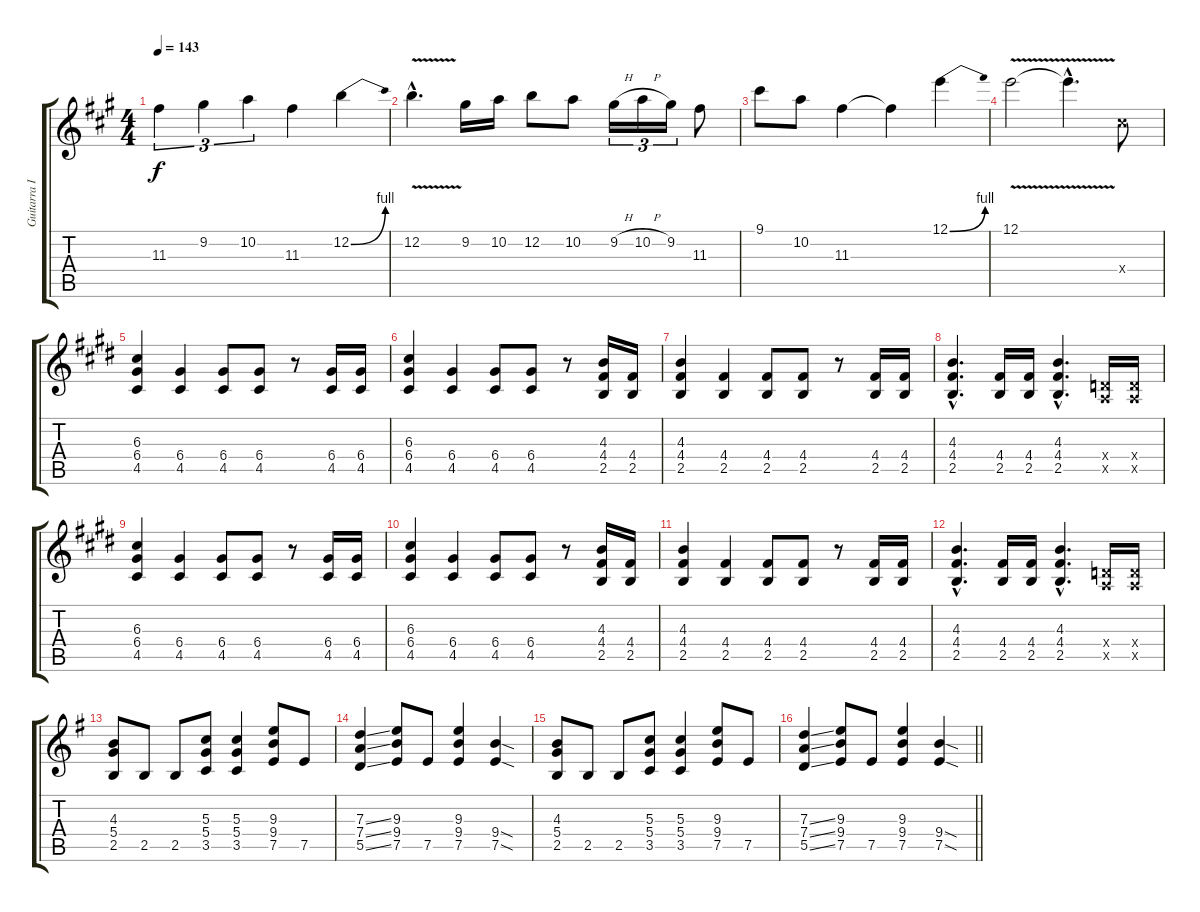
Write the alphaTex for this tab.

\track ("Guitarra I" "Guitarra I") {instrument overdrivenguitar}
\staff {score tabs}
\tuning (E4 B3 G3 D3 A2 E2) {hide}
\ts (4 4)
\tempo 143
\clef g2
\ks a
11.3.4{tu (3 2) dy f} 9.2.4{tu (3 2)} 10.2.4{tu (3 2)} 11.3.4 12.2{be (bend 0 0 60 4)}.4 |
12.2{v hac}.4{d} 9.2.16 10.2.16 12.2.8 10.2.8 9.2{h}.16{tu (3 2)} 10.2{h}.16{tu (3 2)} 9.2.16{tu (3 2)} 11.3.8 |
9.1.8 10.2.8 11.3.4 11.3{t}.4 12.1{be (bend 0 0 60 4)}.4 |
12.1{v}.2 12.1{hac t}.4{d} 11.4{x}.8 |
\ks e
(6.3 6.4 4.5).4 (6.4 4.5).4 (6.4 4.5).8 (6.4 4.5).8 r.8 (6.4 4.5).16 (6.4 4.5).16 |
(6.3 6.4 4.5).4 (6.4 4.5).4 (6.4 4.5).8 (6.4 4.5).8 r.8 (4.3 4.4 2.5).16 (4.4 2.5).16 |
(4.3 4.4 2.5).4 (4.4 2.5).4 (4.4 2.5).8 (4.4 2.5).8 r.8 (4.4 2.5).16 (4.4 2.5).16 |
(4.3{hac} 4.4{hac} 2.5{hac}).4{d} (4.4 2.5).16 (4.4 2.5).16 (4.3{hac} 4.4{hac} 2.5{hac}).4{d} (0.4{x} 0.5{x}).16 (0.4{x} 0.5{x}).16 |
(6.3 6.4 4.5).4 (6.4 4.5).4 (6.4 4.5).8 (6.4 4.5).8 r.8 (6.4 4.5).16 (6.4 4.5).16 |
(6.3 6.4 4.5).4 (6.4 4.5).4 (6.4 4.5).8 (6.4 4.5).8 r.8 (4.3 4.4 2.5).16 (4.4 2.5).16 |
(4.3 4.4 2.5).4 (4.4 2.5).4 (4.4 2.5).8 (4.4 2.5).8 r.8 (4.4 2.5).16 (4.4 2.5).16 |
(4.3{hac} 4.4{hac} 2.5{hac}).4{d} (4.4 2.5).16 (4.4 2.5).16 (4.3{hac} 4.4{hac} 2.5{hac}).4{d} (0.4{x} 0.5{x}).16 (0.4{x} 0.5{x}).16 |
\ks g
(4.3 5.4 2.5).8 2.5.8 2.5.8 (5.3 5.4 3.5).8 (5.3 5.4 3.5).4 (9.3 9.4 7.5).8 7.5.8 |
(7.3{ss} 7.4{ss} 5.5{ss}).4 (9.3 9.4 7.5).8 7.5.8 (9.3 9.4 7.5).4 (9.4{sod} 7.5{sod}).4 |
(4.3 5.4 2.5).8 2.5.8 2.5.8 (5.3 5.4 3.5).8 (5.3 5.4 3.5).4 (9.3 9.4 7.5).8 7.5.8 |
\barLineRight lightlight
(7.3{ss} 7.4{ss} 5.5{ss}).4 (9.3 9.4 7.5).8 7.5.8 (9.3 9.4 7.5).4 (9.4{sod} 7.5{sod}).4
